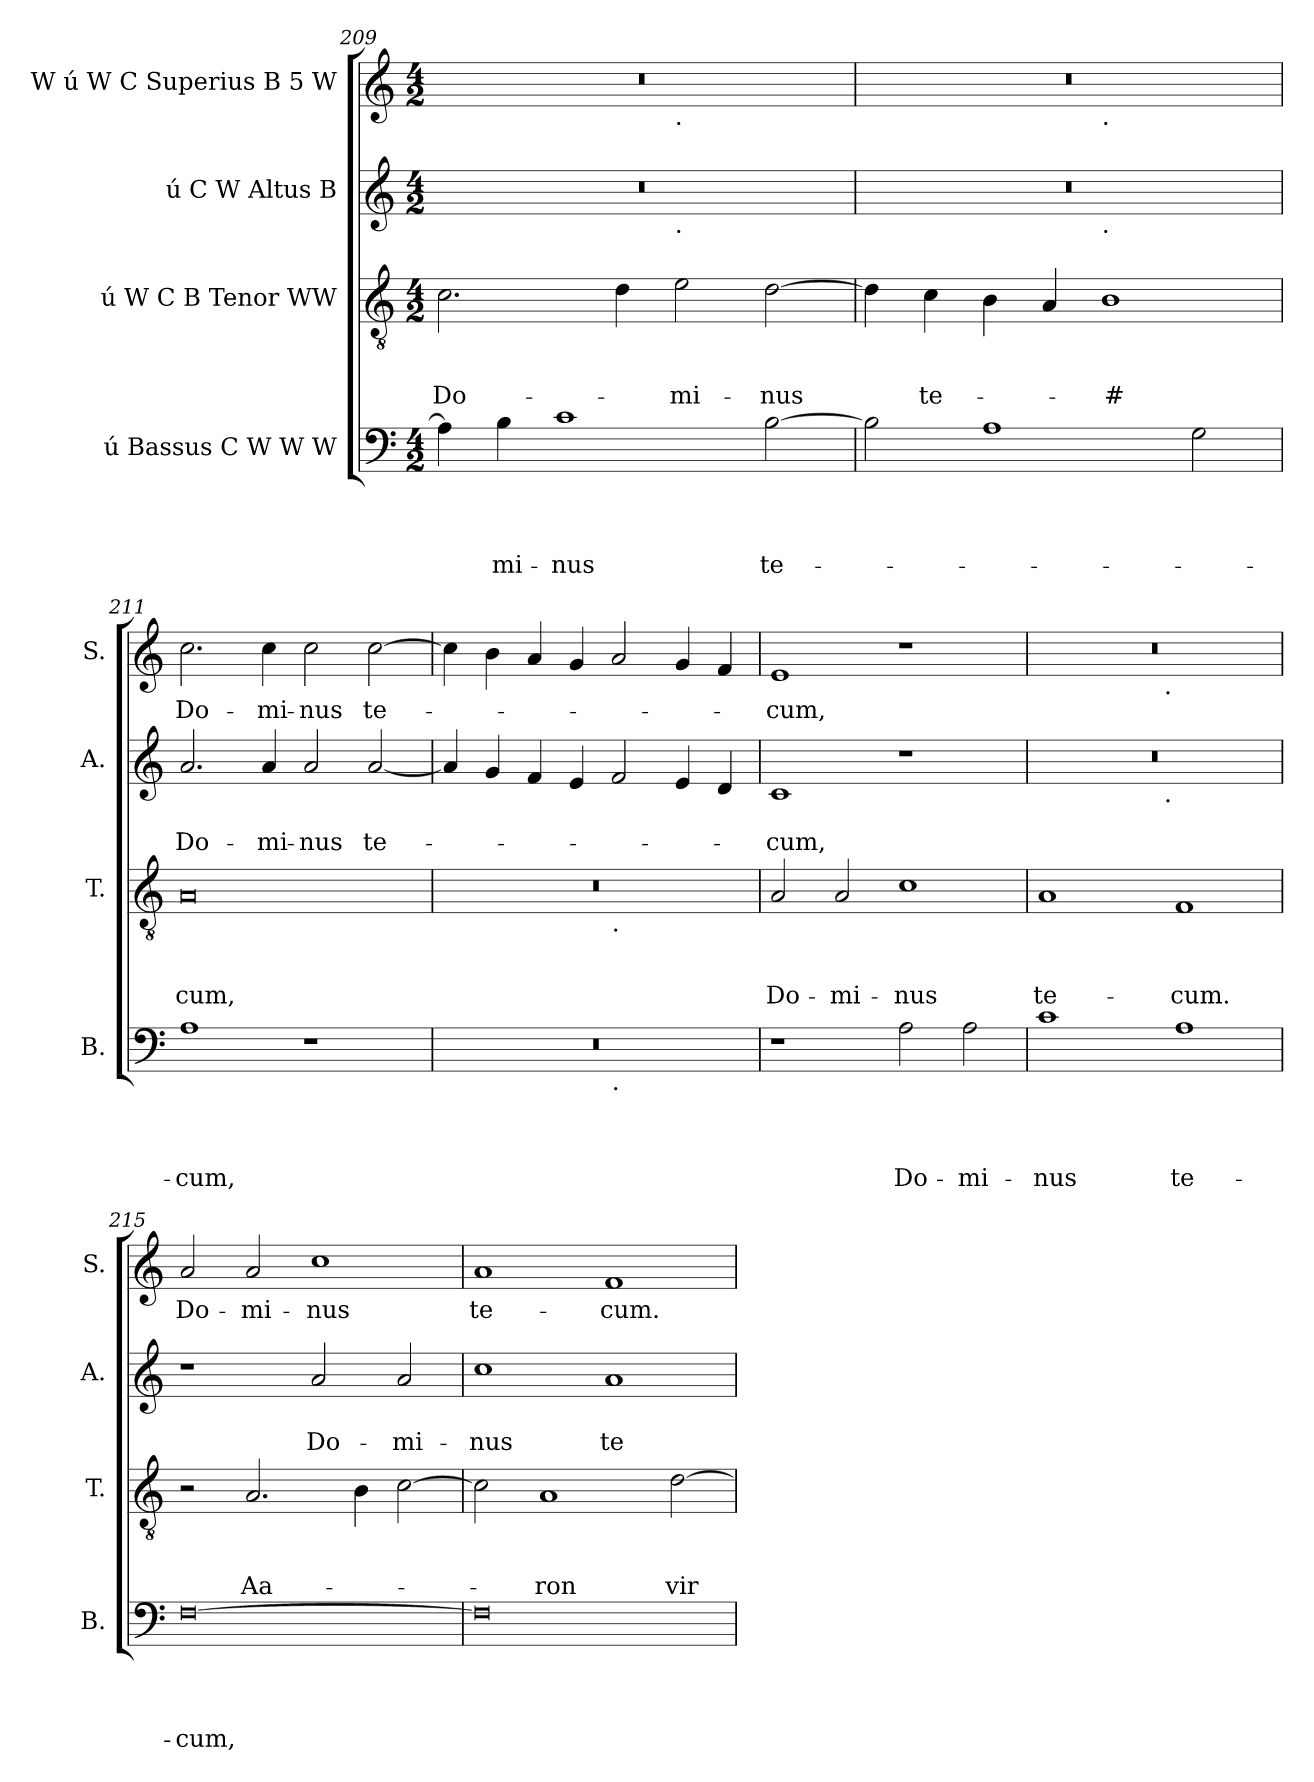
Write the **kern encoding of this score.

**kern	**text	**text	**text	**text	**kern	**text	**text	**text	**kern	**text	**text	**kern	**text
*part4	*part4	*part4	*part4	*part4	*part3	*part3	*part3	*part3	*part2	*part2	*part2	*part1	*part1
*staff4	*staff4	*staff4	*staff4	*staff4	*staff3	*staff3	*staff3	*staff3	*staff2	*staff2	*staff2	*staff1	*staff1
*I"ú Bassus C W W W	*	*	*	*	*I"ú W C B Tenor WW	*	*	*	*I"ú C W Altus B	*	*	*I"W ú W C Superius B 5 W	*
*I'B.	*	*	*	*	*I'T.	*	*	*	*I'A.	*	*	*I'S.	*
*clefF4	*	*	*	*	*clefGv2	*	*	*	*clefG2	*	*	*clefG2	*
*k[]	*	*	*	*	*k[]	*	*	*	*k[]	*	*	*k[]	*
*C:	*	*	*	*	*C:	*	*	*	*C:	*	*	*C:	*
*M4/2	*	*	*	*	*M4/2	*	*	*	*M4/2	*	*	*M4/2	*
=209	=209	=209	=209	=209	=209	=209	=209	=209	=209	=209	=209	=209	=209
!	!	!	!	!	!	!	!	!LO:LY:b	!	!	!	!	!
*	*	*	*	*	*	*	*	*	*^	*	*	*^	*
4A\]	.	.	.	.	2.c\	.	.	Do-	0r	1ryy	.	.	0r	1ryy	.
!	!	!	!	!LO:LY:b	!	!	!	!	!	!	!	!	!	!	!
4B\	.	.	.	-mi-	.	.	.	.	.	.	.	.	.	.	.
!	!	!	!	!LO:LY:b	!	!	!	!	!	!	!	!	!	!	!
1c	.	.	.	-nus	.	.	.	.	.	.	.	.	.	.	.
.	.	.	.	.	4d\	.	.	.	.	.	.	.	.	.	.
!	!	!	!	!	!	!	!	!	!	!	!	!	!	!LO:TX:b:t=.	!
!	!	!	!	!	!	!	!	!	!	!LO:TX:b:t=.	!	!	!	!	!
!	!	!	!	!	!	!	!	!LO:LY:b	!	!	!	!	!	!	!
.	.	.	.	.	2e\	.	.	-mi-	.	1ryy	.	.	.	1ryy	.
!	!	!	!	!LO:LY:b	!	!	!	!LO:LY:b	!	!	!	!	!	!	!
[<2B\	.	.	.	te-	[<2d\	.	.	-nus	.	.	.	.	.	.	.
!!LO:LB:g=z	!!
=210	=210	=210	=210	=210	=210	=210	=210	=210	=210	=210	=210	=210	=210	=210	=210
2B\]	.	.	.	.	4d\]	.	.	.	0r	1ryy	.	.	0r	1ryy	.
!	!	!	!	!	!	!	!	!LO:LY:b	!	!	!	!	!	!	!
.	.	.	.	.	4c\	.	.	te-	.	.	.	.	.	.	.
1A	.	.	.	.	4B\	.	.	.	.	.	.	.	.	.	.
.	.	.	.	.	4A/	.	.	.	.	.	.	.	.	.	.
!	!	!	!	!	!	!	!	!	!	!	!	!	!	!LO:TX:b:t=.	!
!	!	!	!	!	!	!	!	!	!	!LO:TX:b:t=.	!	!	!	!	!
!	!	!	!	!	!	!	!	!LO:LY:b	!	!	!	!	!	!	!
.	.	.	.	.	1B	.	.	-#	.	1ryy	.	.	.	1ryy	.
2G\	.	.	.	.	.	.	.	.	.	.	.	.	.	.	.
=211	=211	=211	=211	=211	=211	=211	=211	=211	=211	=211	=211	=211	=211	=211	=211
!	!	!	!	!LO:LY:b	!	!	!	!LO:LY:b	!	!	!	!LO:LY:b	!	!	!LO:LY:b
*	*	*	*	*	*	*	*	*	*v	*v	*	*	*	*	*
*	*	*	*	*	*	*	*	*	*	*	*	*v	*v	*
1A	.	.	.	-cum,	0A	.	.	cum,	2.a/	.	Do-	2.cc\	Do-
!	!	!	!	!	!	!	!	!	!	!	!LO:LY:b	!	!LO:LY:b
.	.	.	.	.	.	.	.	.	4a/	.	-mi-	4cc\	-mi-
!	!	!	!	!	!	!	!	!	!	!	!LO:LY:b	!	!LO:LY:b
1r	.	.	.	.	.	.	.	.	2a/	.	-nus	2cc\	-nus
!	!	!	!	!	!	!	!	!	!	!	!LO:LY:b	!	!LO:LY:b
.	.	.	.	.	.	.	.	.	[<2a/	.	te-	[>2cc\	te-
=212	=212	=212	=212	=212	=212	=212	=212	=212	=212	=212	=212	=212	=212
*^	*	*	*	*	*^	*	*	*	*	*	*	*	*
0r	1ryy	.	.	.	.	0r	1ryy	.	.	.	4a/]	.	.	4cc\]	.
.	.	.	.	.	.	.	.	.	.	.	4g/	.	.	4b\	.
.	.	.	.	.	.	.	.	.	.	.	4f/	.	.	4a/	.
.	.	.	.	.	.	.	.	.	.	.	4e/	.	.	4g/	.
!	!	!	!	!	!	!	!LO:TX:b:t=.	!	!	!	!	!	!	!	!
!	!LO:TX:b:t=.	!	!	!	!	!	!	!	!	!	!	!	!	!	!
.	1ryy	.	.	.	.	.	1ryy	.	.	.	2f/	.	.	2a/	.
.	.	.	.	.	.	.	.	.	.	.	4e/	.	.	4g/	.
.	.	.	.	.	.	.	.	.	.	.	4d/	.	.	4f/	.
=213	=213	=213	=213	=213	=213	=213	=213	=213	=213	=213	=213	=213	=213	=213	=213
!	!	!	!	!	!	!	!	!	!	!LO:LY:b	!	!	!LO:LY:b	!	!LO:LY:b
*v	*v	*	*	*	*	*	*	*	*	*	*	*	*	*	*
*	*	*	*	*	*v	*v	*	*	*	*	*	*	*	*
1r	.	.	.	.	2A/	.	.	Do-	1c	.	-cum,	1e	-cum,
!	!	!	!	!	!	!	!	!LO:LY:b	!	!	!	!	!
.	.	.	.	.	2A/	.	.	-mi-	.	.	.	.	.
!	!	!	!	!LO:LY:b	!	!	!	!LO:LY:b	!	!	!	!	!
2A\	.	.	.	Do-	1c	.	.	-nus	1r	.	.	1r	.
!	!	!	!	!LO:LY:b	!	!	!	!	!	!	!	!	!
2A\	.	.	.	-mi-	.	.	.	.	.	.	.	.	.
=214	=214	=214	=214	=214	=214	=214	=214	=214	=214	=214	=214	=214	=214
!	!	!	!	!LO:LY:b	!	!	!	!LO:LY:b	!	!	!	!	!
*	*	*	*	*	*	*	*	*	*^	*	*	*^	*
1c	.	.	.	-nus	1A	.	.	te-	0r	2ryy	.	.	0r	2ryy	.
.	.	.	.	.	.	.	.	.	.	4...ryy	.	.	.	4...ryy	.
!	!	!	!	!	!	!	!	!	!	!	!	!	!	!LO:TX:b:t=.	!
!	!	!	!	!	!	!	!	!	!	!LO:TX:b:t=.	!	!	!	!	!
.	.	.	.	.	.	.	.	.	.	1ryy	.	.	.	1ryy	.
!	!	!	!	!LO:LY:b	!	!	!	!LO:LY:b	!	!	!	!	!	!	!
1A	.	.	.	te-	1F	.	.	-cum.	.	.	.	.	.	.	.
.	.	.	.	.	.	.	.	.	.	32ryy	.	.	.	32ryy	.
!!LO:LB:g=z
=215	=215	=215	=215	=215	=215	=215	=215	=215	=215	=215	=215	=215	=215	=215	=215
!	!	!	!	!LO:LY:b	!	!	!	!	!	!	!	!	!	!	!LO:LY:b
*	*	*	*	*	*	*	*	*	*v	*v	*	*	*	*	*
*	*	*	*	*	*	*	*	*	*	*	*	*v	*v	*
[>0F	.	.	.	-cum,	2r	.	.	.	1r	.	.	2a/	Do-
!	!	!	!	!	!	!	!	!LO:LY:b	!	!	!	!	!LO:LY:b
.	.	.	.	.	2.A/	.	.	Aa-	.	.	.	2a/	-mi-
!	!	!	!	!	!	!	!	!	!	!	!LO:LY:b	!	!LO:LY:b
.	.	.	.	.	.	.	.	.	2a/	.	Do-	1cc	-nus
.	.	.	.	.	4B\	.	.	.	.	.	.	.	.
!	!	!	!	!	!	!	!	!	!	!	!LO:LY:b	!	!
.	.	.	.	.	[>2c\	.	.	.	2a/	.	-mi-	.	.
=216	=216	=216	=216	=216	=216	=216	=216	=216	=216	=216	=216	=216	=216
!	!	!	!	!	!	!	!	!	!	!	!LO:LY:b	!	!LO:LY:b
0F]	.	.	.	.	2c\]	.	.	.	1cc	.	-nus	1a	te-
!	!	!	!	!	!	!	!	!LO:LY:b	!	!	!	!	!
.	.	.	.	.	1A	.	.	-ron	.	.	.	.	.
!	!	!	!	!	!	!	!	!	!	!	!LO:LY:b	!	!LO:LY:b
.	.	.	.	.	.	.	.	.	1a	.	te-	1f	-cum.
!	!	!	!	!	!	!	!	!LO:LY:b	!	!	!	!	!
.	.	.	.	.	[>2d\	.	.	vir-	.	.	.	.	.
=	=	=	=	=	=	=	=	=	=	=	=	=	=
*-	*-	*-	*-	*-	*-	*-	*-	*-	*-	*-	*-	*-	*-
